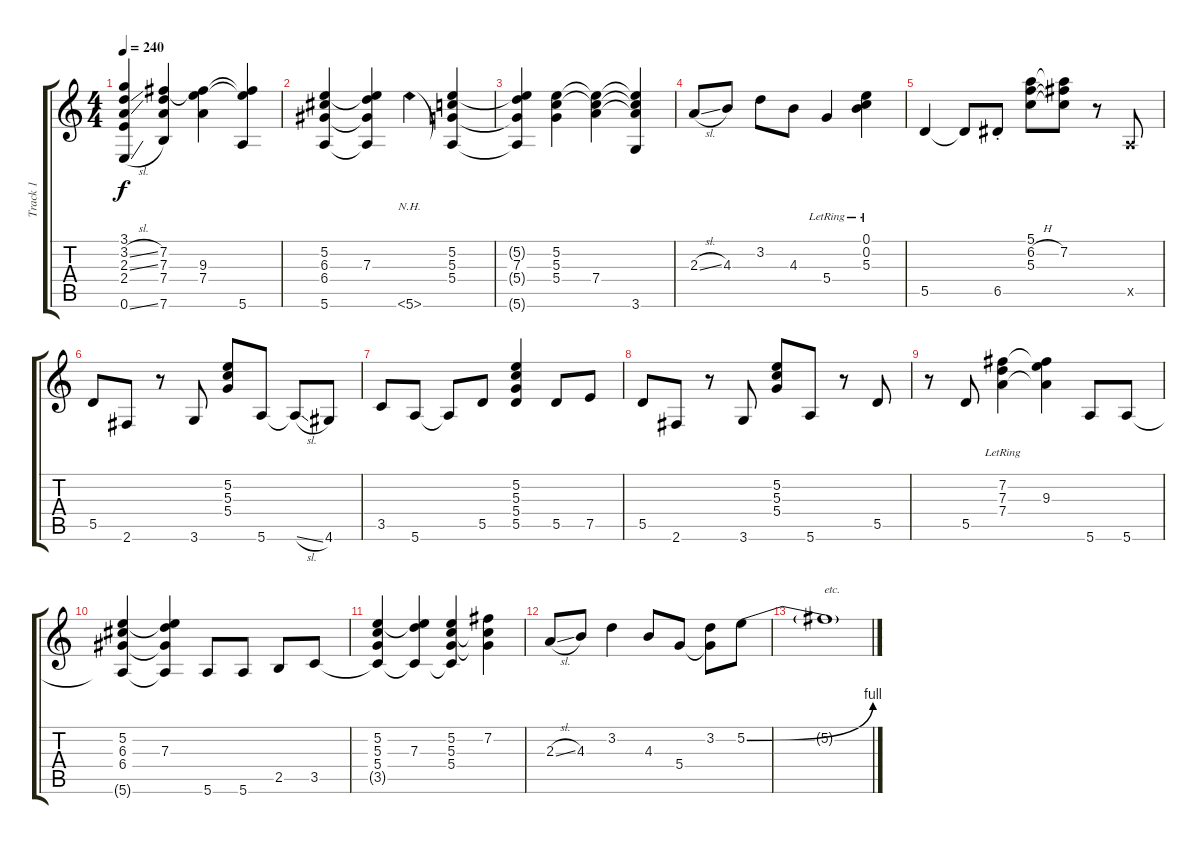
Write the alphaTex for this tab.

\track ("Track 1" "Track 1") {instrument electricguitarclean}
\staff {score tabs}
\tuning (E4 B3 G3 D3 A2 E2) {hide}
\ts (4 4)
\tempo 240
\clef g2
\ks c
(3.1{t} 3.2{sl t} 2.3{sl t} 2.4{t} 0.6{sl}).4{dy f} (7.2 7.3 7.4 7.6).4 (7.2{t} 9.3 7.4).4 (7.2{t} 9.3{t} 5.6).4 |
(5.2 6.3 6.4 5.6).4 (5.2{t} 7.3 6.4{t} 5.6{t}).4 5.6{nh}.4 (5.2 5.3 5.4 5.6{t}).4 |
(5.2{t} 7.3 5.4{t} 5.6{t}).4 (5.2 5.3 5.4).4 (5.2{t} 5.3{t} 7.4).4 (5.2{t} 5.3{t} 7.4{t} 3.6).4 |
2.3{sl}.8 4.3.8 3.2.8 4.3.8 5.4{lr}.4 (0.1{lr} 0.2{lr} 5.3{lr}).4 |
5.5.4 5.5{t}.8 6.5{st}.8 (5.1 6.2{h} 5.3).8 (5.1{t} 7.2 5.3{t}).8 r.8 0.5{x}.8 |
5.5.8 2.6.8 r.8 3.6.8 (5.2 5.3 5.4).8 5.6.8 5.6{sl t}.8 4.6.8 |
3.5.8 5.6.8 5.6{t}.8 5.5.8 (5.2 5.3 5.4 5.5).4 5.5.8 7.5.8 |
5.5.8 2.6.8 r.8 3.6.8 (5.2 5.3 5.4).8 5.6.8 r.8 5.5.8 |
r.8 5.5.8 (7.2{lr} 7.3{lr} 7.4{lr}).4 (7.2{t} 9.3 7.4{t}).4 5.6.8 5.6.8 |
(5.2 6.3 6.4 5.6{t}).4 (5.2{t} 7.3 6.4{t} 5.6{t}).4 5.6.8 5.6.8 2.5.8 3.5.8 |
(5.2 5.3 5.4 3.5{t}).4 (5.2{t} 7.3 3.5{t}).4 (5.2 5.3 5.4 3.5{t}).4 (7.2 5.3{t} 5.4{t}).4 |
2.3{sl}.8 4.3.8 3.2.4 4.3.8 5.4.8 (3.2 5.4{t}).8 5.2{be (bend 0 0 60 4)}.8 |
5.2{t}.1{txt "etc."}
